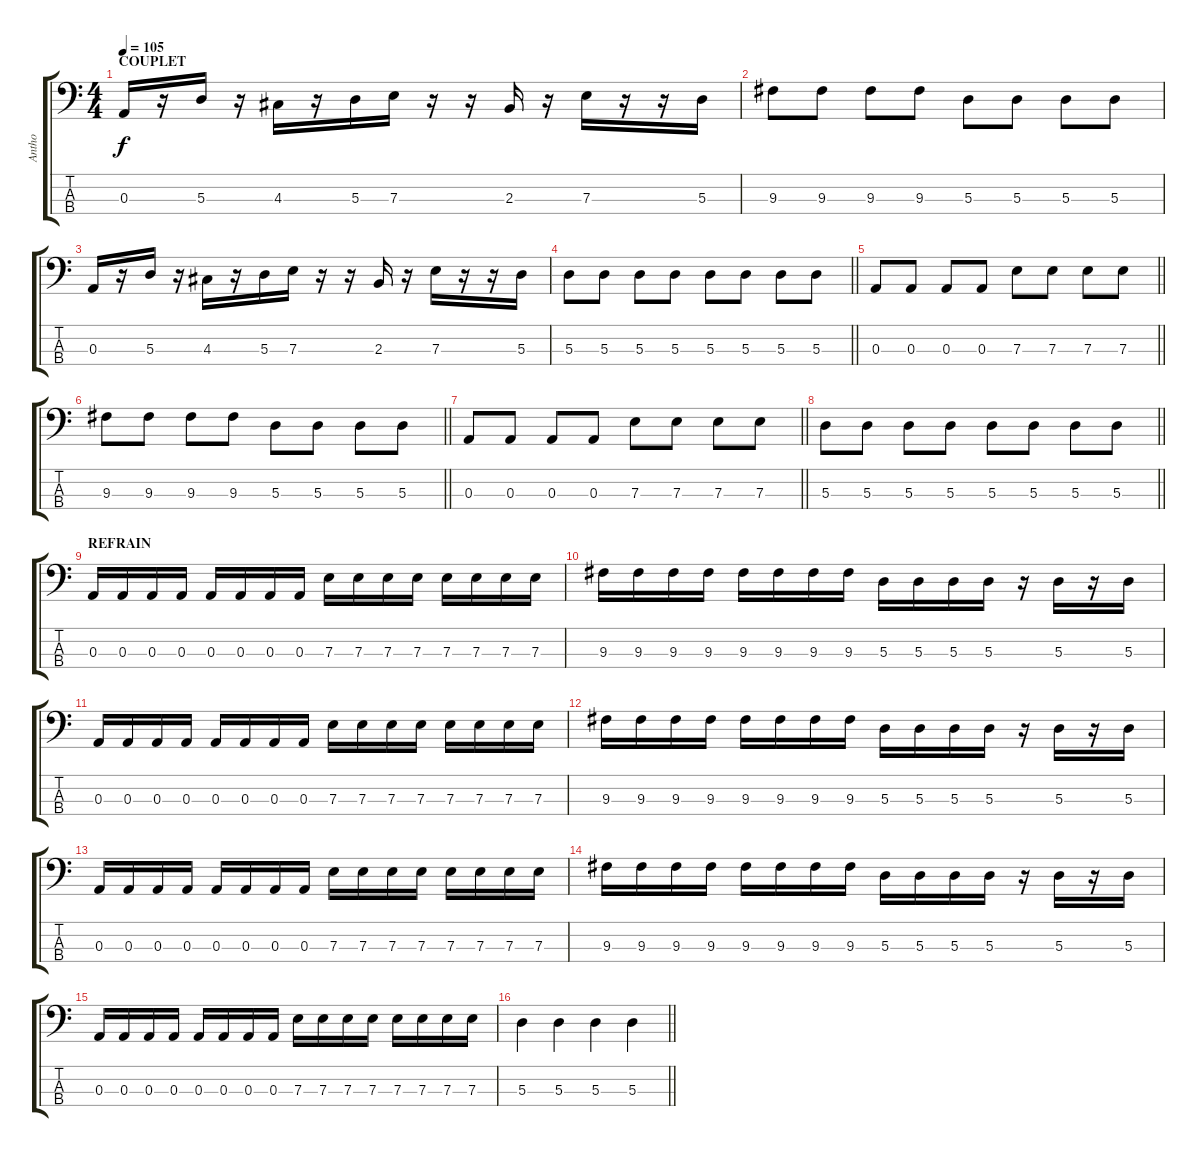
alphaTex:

\track ("Antho" "Antho") {instrument electricbassfinger}
\staff {score tabs}
\tuning (G2 D2 A1 E1) {hide}
\ts (4 4)
\section ("" "COUPLET")
\tempo 105
\clef f4
\ks c
0.3.16{dy f} r.16 5.3.16 r.16 4.3.16 r.16 5.3.16 7.3.16 r.16 r.16 2.3.16 r.16 7.3.16 r.16 r.16 5.3.16 |
9.3.8 9.3.8 9.3.8 9.3.8 5.3.8 5.3.8 5.3.8 5.3.8 |
0.3.16 r.16 5.3.16 r.16 4.3.16 r.16 5.3.16 7.3.16 r.16 r.16 2.3.16 r.16 7.3.16 r.16 r.16 5.3.16 |
\barLineRight lightlight
5.3.8 5.3.8 5.3.8 5.3.8 5.3.8 5.3.8 5.3.8 5.3.8 |
\barLineRight lightlight
0.3.8 0.3.8 0.3.8 0.3.8 7.3.8 7.3.8 7.3.8 7.3.8 |
\barLineRight lightlight
9.3.8 9.3.8 9.3.8 9.3.8 5.3.8 5.3.8 5.3.8 5.3.8 |
\barLineRight lightlight
0.3.8 0.3.8 0.3.8 0.3.8 7.3.8 7.3.8 7.3.8 7.3.8 |
\barLineRight lightlight
5.3.8 5.3.8 5.3.8 5.3.8 5.3.8 5.3.8 5.3.8 5.3.8 |
\section ("" "REFRAIN")
0.3.16 0.3.16 0.3.16 0.3.16 0.3.16 0.3.16 0.3.16 0.3.16 7.3.16 7.3.16 7.3.16 7.3.16 7.3.16 7.3.16 7.3.16 7.3.16 |
9.3.16 9.3.16 9.3.16 9.3.16 9.3.16 9.3.16 9.3.16 9.3.16 5.3.16 5.3.16 5.3.16 5.3.16 r.16 5.3.16 r.16 5.3.16 |
0.3.16 0.3.16 0.3.16 0.3.16 0.3.16 0.3.16 0.3.16 0.3.16 7.3.16 7.3.16 7.3.16 7.3.16 7.3.16 7.3.16 7.3.16 7.3.16 |
9.3.16 9.3.16 9.3.16 9.3.16 9.3.16 9.3.16 9.3.16 9.3.16 5.3.16 5.3.16 5.3.16 5.3.16 r.16 5.3.16 r.16 5.3.16 |
0.3.16 0.3.16 0.3.16 0.3.16 0.3.16 0.3.16 0.3.16 0.3.16 7.3.16 7.3.16 7.3.16 7.3.16 7.3.16 7.3.16 7.3.16 7.3.16 |
9.3.16 9.3.16 9.3.16 9.3.16 9.3.16 9.3.16 9.3.16 9.3.16 5.3.16 5.3.16 5.3.16 5.3.16 r.16 5.3.16 r.16 5.3.16 |
0.3.16 0.3.16 0.3.16 0.3.16 0.3.16 0.3.16 0.3.16 0.3.16 7.3.16 7.3.16 7.3.16 7.3.16 7.3.16 7.3.16 7.3.16 7.3.16 |
\barLineRight lightlight
5.3.4 5.3.4 5.3.4 5.3.4
